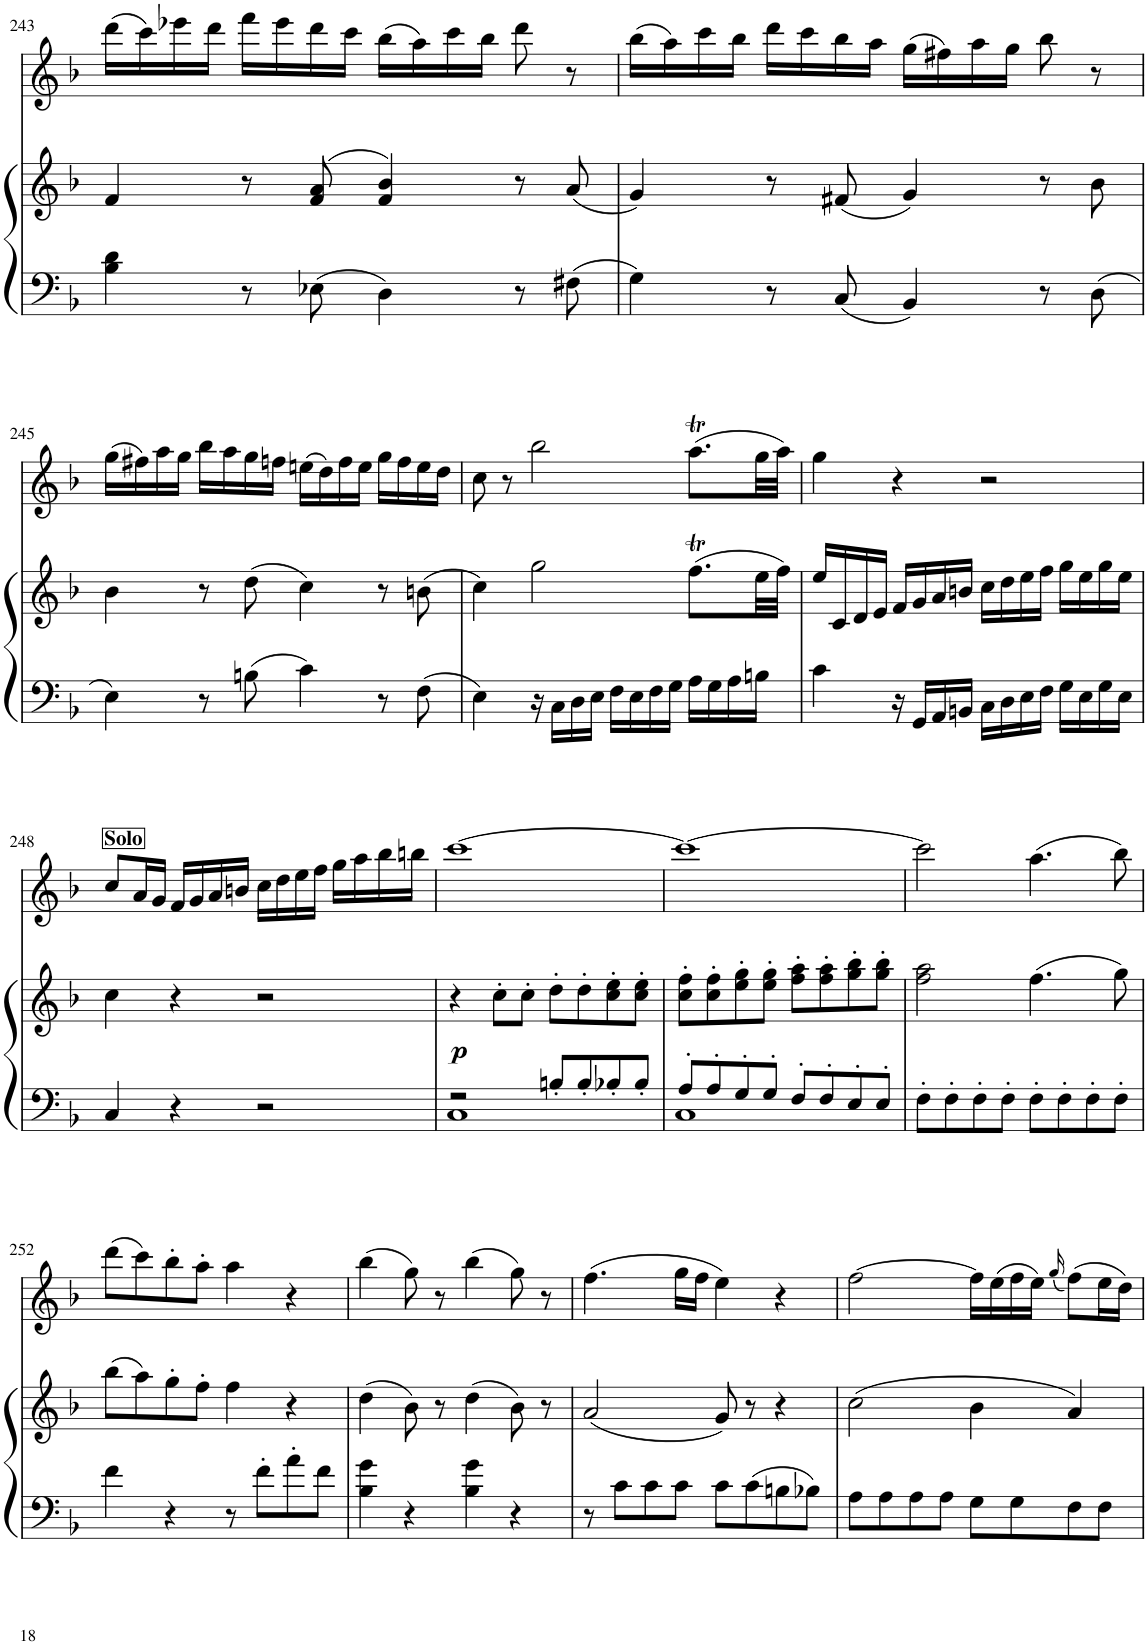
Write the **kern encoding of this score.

**kern	**kern	**dynam	**kern
*part2	*part2	*part2	*part1
*staff3	*staff2	*staff2/3	*staff1
*I"Piano	*	*	*I"Alto Recorder
*I'Pno	*	*	*I'Rec
!!LO:PB:g=z
*clefF4	*clefG2	*	*clefG2
*k[b-]	*k[b-]	*	*k[b-]
*M4/4	*M4/4	*	*M4/4
*met(c)	*met(c)	*	*met(c)
=243	=243	=243	=243
4B-\ 4d\	4f/	.	(16ddd\LL
.	.	.	16ccc\)
.	.	.	16eee-X\
.	.	.	16ddd\JJ
8r	8r	.	16fff\LL
.	.	.	16eee-\
8E-X\	(>8f/ 8a/	.	16ddd\
.	.	.	16ccc\JJ
4D\	4f/ 4b-/)	.	(16bb-\LL
.	.	.	16aa\)
.	.	.	16ccc\
.	.	.	16bb-\JJ
8r	8r	.	8ddd\
8F#X\	(8a/	.	8r
=244	=244	=244	=244
4G\	4g/)	.	(16bb-\LL
.	.	.	16aa\)
.	.	.	16ccc\
.	.	.	16bb-\JJ
8r	8r	.	16ddd\LL
.	.	.	16ccc\
8C/	(8f#X/	.	16bb-\
.	.	.	16aa\JJ
4BB-/	4g/)	.	(16gg\LL
.	.	.	16ff#X\)
.	.	.	16aa\
.	.	.	16gg\JJ
8r	8r	.	8bb-\
8D\	8b-\	.	8r
!!LO:LB:g=z
=245	=245	=245	=245
4E\	4b-\	.	(16gg\LL
.	.	.	16ff#X\)
.	.	.	16aa\
.	.	.	16gg\JJ
8r	8r	.	16bb-\LL
.	.	.	16aa\
8Bn\	(8dd\	.	16gg\
.	.	.	16ffn\JJ
4c\	4cc\)	.	(16een\LL
.	.	.	16dd\)
.	.	.	16ff\
.	.	.	16ee\JJ
8r	8r	.	16gg\LL
.	.	.	16ff\
8F\	(8bn\	.	16ee\
.	.	.	16dd\JJ
=246	=246	=246	=246
4E\	4cc\)	.	8cc\
.	.	.	8r
16r	2gg\	.	2bb-\
16C\LL	.	.	.
16D\	.	.	.
16E\JJ	.	.	.
16F\LL	.	.	.
16E\	.	.	.
16F\	.	.	.
16G\JJ	.	.	.
16A\LL	(8.ffT\L	.	(8.aat\L
16G\	.	.	.
16A\	.	.	.
16Bn\JJ	32ee\LL	.	32gg\LL
.	32ff\JJJ)	.	32aa\JJJ)
=247	=247	=247	=247
4c\	16ee/LL	.	4gg\
.	16c/	.	.
.	16d/	.	.
.	16e/JJ	.	.
16r	16f/LL	.	4r
16GG/LL	16g/	.	.
16AA/	16a/	.	.
16BBn/JJ	16bn/JJ	.	.
16C\LL	16cc\LL	.	2r
16D\	16dd\	.	.
16E\	16ee\	.	.
16F\JJ	16ff\JJ	.	.
16G\LL	16gg\LL	.	.
16E\	16ee\	.	.
16G\	16gg\	.	.
16E\JJ	16ee\JJ	.	.
!!LO:LB:g=z
=248	=248	=248	=248
!	!	!	!LO:TX:a:B:t=Solo
4C/	4cc\	.	8cc/L
.	.	.	16a/L
.	.	.	16g/JJ
4r	4r	.	16f/LL
.	.	.	16g/
.	.	.	16a/
.	.	.	16bn/JJ
2r	2r	.	16cc\LL
.	.	.	16dd\
.	.	.	16ee\
.	.	.	16ff\JJ
.	.	.	16gg\LL
.	.	.	16aa\
.	.	.	16bb-\
.	.	.	16bbn\JJ
=249	=249	=249	=249
*^	*	*	*
!	!	!	!LO:DY:b	!
2r	1C	4r	p	[1ccc
.	.	8cc'\L	.	.
.	.	8cc'\J	.	.
8Bn'</L	.	8dd'\L	.	.
8B'</	.	8dd'\	.	.
8B-X'</	.	8cc\' 8ee\'	.	.
8B-'</J	.	8cc\' 8ee\'J	.	.
=250	=250	=250	=250	=250
8A'/L	1C	8cc\' 8ff\'L	.	1ccc_
8A'/	.	8cc\' 8ff\'	.	.
8G'/	.	8ee\' 8gg\'	.	.
8G'/J	.	8ee\' 8gg\'J	.	.
8F'/L	.	8ff\' 8aa\'L	.	.
8F'/	.	8ff\' 8aa\'	.	.
8E'/	.	8gg\' 8bb-\'	.	.
8E'/J	.	8gg\' 8bb-\'J	.	.
*v	*v	*	*	*
=251	=251	=251	=251
8F'\L	2ff\ 2aa\	.	2ccc\]
8F'\	.	.	.
8F'\	.	.	.
8F'\J	.	.	.
8F'\L	(4.ff\	.	(4.aa\
8F'\	.	.	.
8F'\	.	.	.
8F'\J	8gg\)	.	8bb-\)
!!LO:LB:g=z
=252	=252	=252	=252
4f\	(8bb-\L	.	(8ddd\L
.	8aa\)	.	8ccc\)
4r	8gg'\	.	8bb-'\
.	8ff'\J	.	8aa'\J
8r	4ff\	.	4aa\
8f'\L	.	.	.
8a'\	4r	.	4r
8f\J	.	.	.
=253	=253	=253	=253
4B-\ 4g\	(4dd\	.	(4bb-\
4r	8b-\)	.	8gg\)
.	8r	.	8r
4B-\ 4g\	(4dd\	.	(4bb-\
4r	8b-\)	.	8gg\)
.	8r	.	8r
=254	=254	=254	=254
8r	(2a/	.	(4.ff\
8c\L	.	.	.
8c\	.	.	.
8c\J	.	.	16gg\LL
.	.	.	16ff\JJ
8c\L	8g/)	.	4ee\)
8c\	8r	.	.
8Bn\	4r	.	4r
8B-X\J	.	.	.
=255	=255	=255	=255
8A\L	(2cc\	.	[2ff\
8A\	.	.	.
8A\	.	.	.
8A\J	.	.	.
8G\L	4b-\	.	16ff\LL]
.	.	.	(16ee\
8G\	.	.	16ff\
.	.	.	16ee\JJ)
.	.	.	(16qgg/
8F\	4a/)	.	(8ff\L)
8F\J	.	.	16ee\L
.	.	.	16dd\JJ)
=	=	=	=
*-	*-	*-	*-
